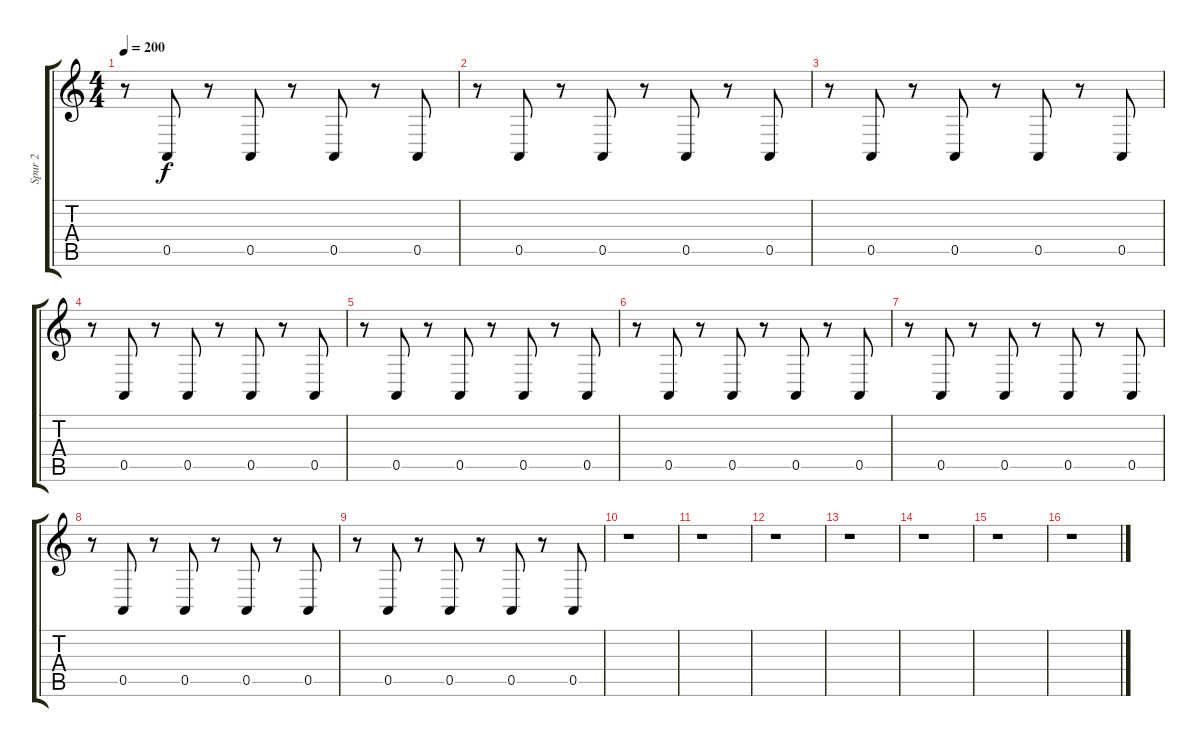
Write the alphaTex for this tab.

\track ("Spur 2" "Spur 2") {instrument clavinet}
\staff {score tabs}
\tuning (E4 B3 G3 D3 A2 E2) {hide}
\ts (4 4)
\tempo 200
\clef g2
\ks c
r.8{dy f} 0.5.8 r.8 0.5.8 r.8 0.5.8 r.8 0.5.8 |
r.8 0.5.8 r.8 0.5.8 r.8 0.5.8 r.8 0.5.8 |
r.8 0.5.8 r.8 0.5.8 r.8 0.5.8 r.8 0.5.8 |
r.8 0.5.8 r.8 0.5.8 r.8 0.5.8 r.8 0.5.8 |
r.8 0.5.8 r.8 0.5.8 r.8 0.5.8 r.8 0.5.8 |
r.8 0.5.8 r.8 0.5.8 r.8 0.5.8 r.8 0.5.8 |
r.8 0.5.8 r.8 0.5.8 r.8 0.5.8 r.8 0.5.8 |
r.8 0.5.8 r.8 0.5.8 r.8 0.5.8 r.8 0.5.8 |
r.8 0.5.8 r.8 0.5.8 r.8 0.5.8 r.8 0.5.8 |
r.1 |
r.1 |
r.1 |
r.1 |
r.1 |
r.1 |
r.1
